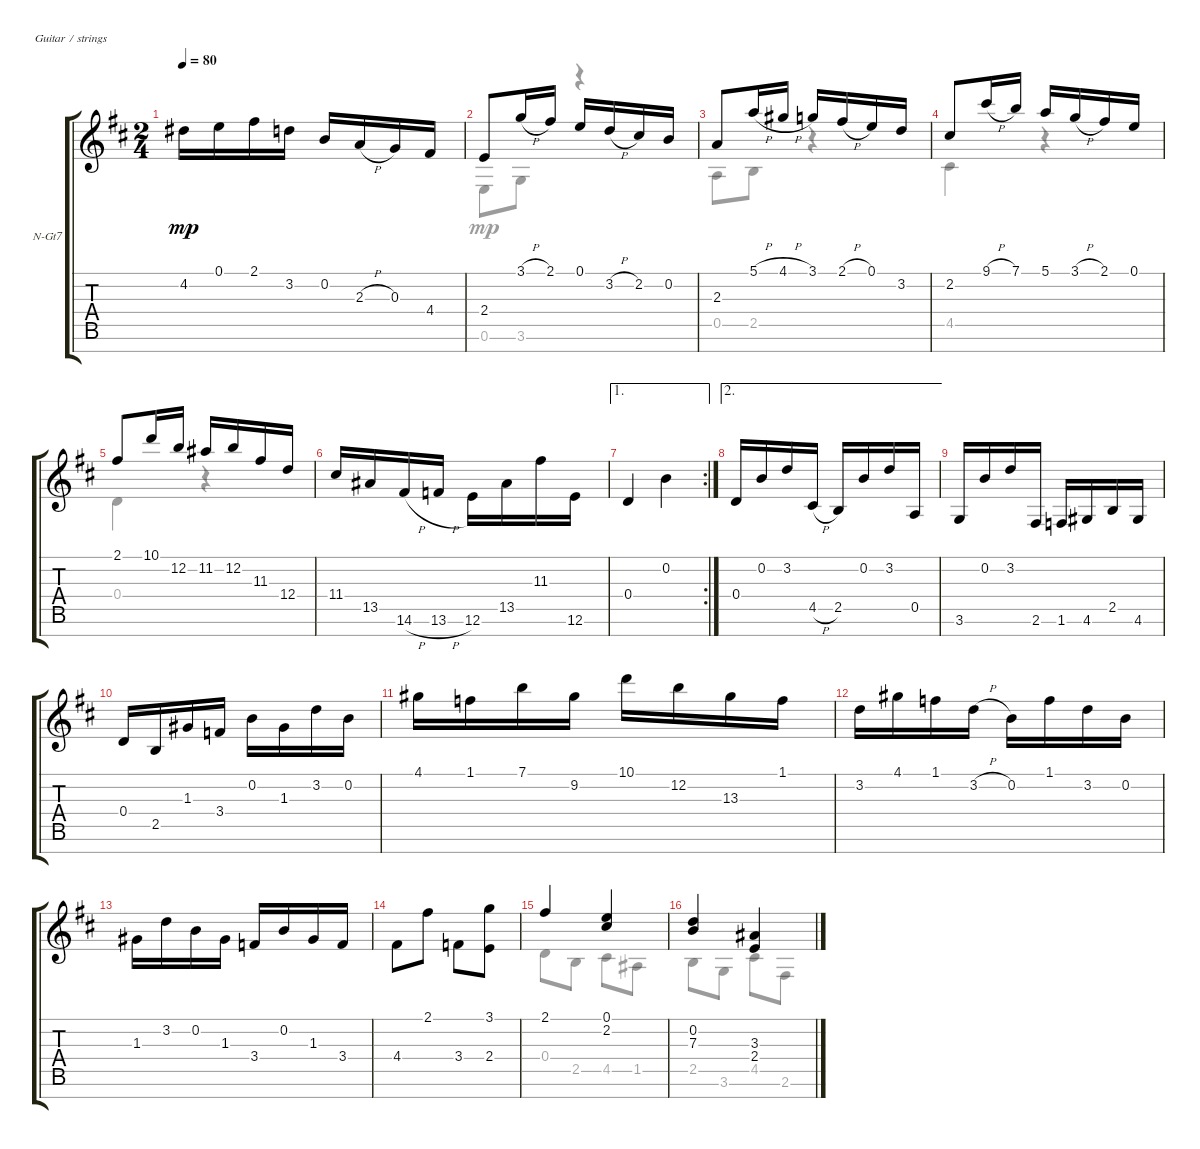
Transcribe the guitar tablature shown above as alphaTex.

\defaultSystemsLayout 4
\bracketExtendMode groupsimilarinstruments
\firstSystemTrackNameOrientation horizontal
\otherSystemsTrackNameOrientation horizontal
\track ("Nylon Guitar" "N-Gt7") {instrument acousticguitarnylon}
\staff {score tabs}
\tuning (E4 B3 G3 D3 A2 E2 B1)
\voice
\ts (2 4)
\tempo 80
\clef g2
\ks d
4.2.16{dy mp} 0.1.16 2.1.16 3.2.16 0.2.16 2.3{h}.16 0.3.16 4.4.16 |
2.4.8 3.1{h}.16 2.1.16 0.1.16 3.2{h}.16 2.2.16 0.2.16 |
2.3.8 5.1{h}.16 4.1{h}.16 3.1.16 2.1{h}.16 0.1.16 3.2.16 |
2.2.8 9.1{h}.16 7.1.16 5.1.16 3.1{h}.16 2.1.16 0.1.16 |
2.1.8 10.1.16 12.2.16 11.2.16 12.2.16 11.3.16 12.4.16 |
11.4.16 13.5.16 14.6{h}.16 13.6{h}.16 12.6.16 13.5.16 11.3.16 12.6.16 |
\ae 1
\rc 2
0.4.4 0.2.4 |
\ae 2
0.4.16 0.2.16 3.2.16 4.5{h}.16 2.5.16 0.2.16 3.2.16 0.5.16 |
3.6.16 0.2.16 3.2.16 2.6.16 1.6.16 4.6.16 2.5.16 4.6.16 |
0.4.16 2.5.16 1.3.16 3.4.16 0.2.16 1.3.16 3.2.16 0.2.16 |
4.1.16 1.1.16 7.1.16 9.2.16 10.1.16 12.2.16 13.3.16 1.1.16 |
3.2.16 4.1.16 1.1.16 3.2{h}.16 0.2.16 1.1.16 3.2.16 0.2.16 |
1.3.16 3.2.16 0.2.16 1.3.16 3.4.16 0.2.16 1.3.16 3.4.16 |
4.4.8 2.1.8 3.4.8 (2.4 3.1).8 |
2.1.4 (0.1 2.2).4 |
(0.2 7.3).4 (3.3 2.4).4
\voice
\clef g2
\ottava regular
\simile none
\ks d
|
0.6.8 3.6.8 r.4 |
0.5.8 2.5.8 r.4 |
4.5.4 r.4 |
0.4.4 r.4 |
|
|
|
|
|
|
|
|
|
0.4.8 2.5.8 4.5.8 1.5.8 |
2.5.8 3.6.8 4.5.8 2.6.8
